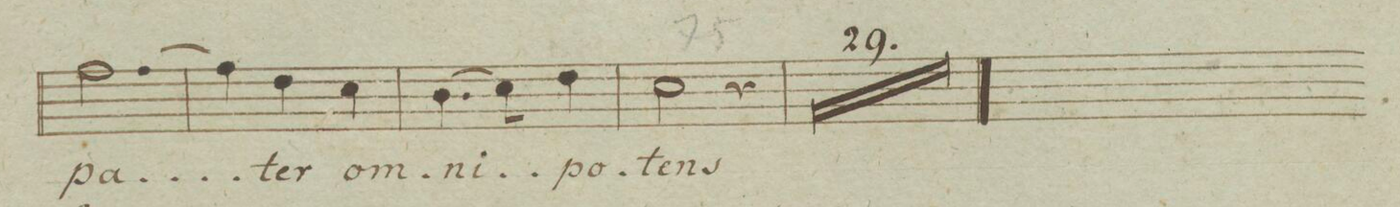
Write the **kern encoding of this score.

**kern	**text	**dynam
*I"Tenore	*	*
*clefC4	*	*
*k[b-e-]	*	*
*M3/4	*	*
[2.e-\	pa-	.
=73	=73	=73
4e-\]	.	.
4c\	-ter	.
4B-\	om-	.
=74	=74	=74
(4.A\	-ni-	.
8B-\)	.	.
4c\	-po-	.
=75	=75	=75
2B-\	-tens	.
4r	.	.
=76	=76	=76
2.r	.	.
=77	=77	=77
2.r	.	.
=78	=78	=78
2.r	.	.
=79	=79	=79
2.r	.	.
=80	=80	=80
2.r	.	.
=81	=81	=81
2.r	.	.
=82	=82	=82
2.r	.	.
=83	=83	=83
2.r	.	.
=84	=84	=84
2.r	.	.
=85	=85	=85
2.r	.	.
=86	=86	=86
2.r	.	.
=87	=87	=87
2.r	.	.
=88	=88	=88
2.r	.	.
=89	=89	=89
2.r	.	.
=90	=90	=90
2.r	.	.
=91	=91	=91
2.r	.	.
=92	=92	=92
2.r	.	.
=93	=93	=93
2.r	.	.
=94	=94	=94
2.r	.	.
=95	=95	=95
2.r	.	.
=96	=96	=96
2.r	.	.
=97	=97	=97
2.r	.	.
=98	=98	=98
2.r	.	.
=99	=99	=99
2.r	.	.
=100	=100	=100
2.r	.	.
=101	=101	=101
2.r	.	.
=102	=102	=102
2.r	.	.
=103	=103	=103
2.r	.	.
=104	=104	=104
2.r	.	.
=105||	=105||	=105||
*M4/4	*	*
*met(c)	*	*
*k[b-e-]	*	*
*-	*-	*-
